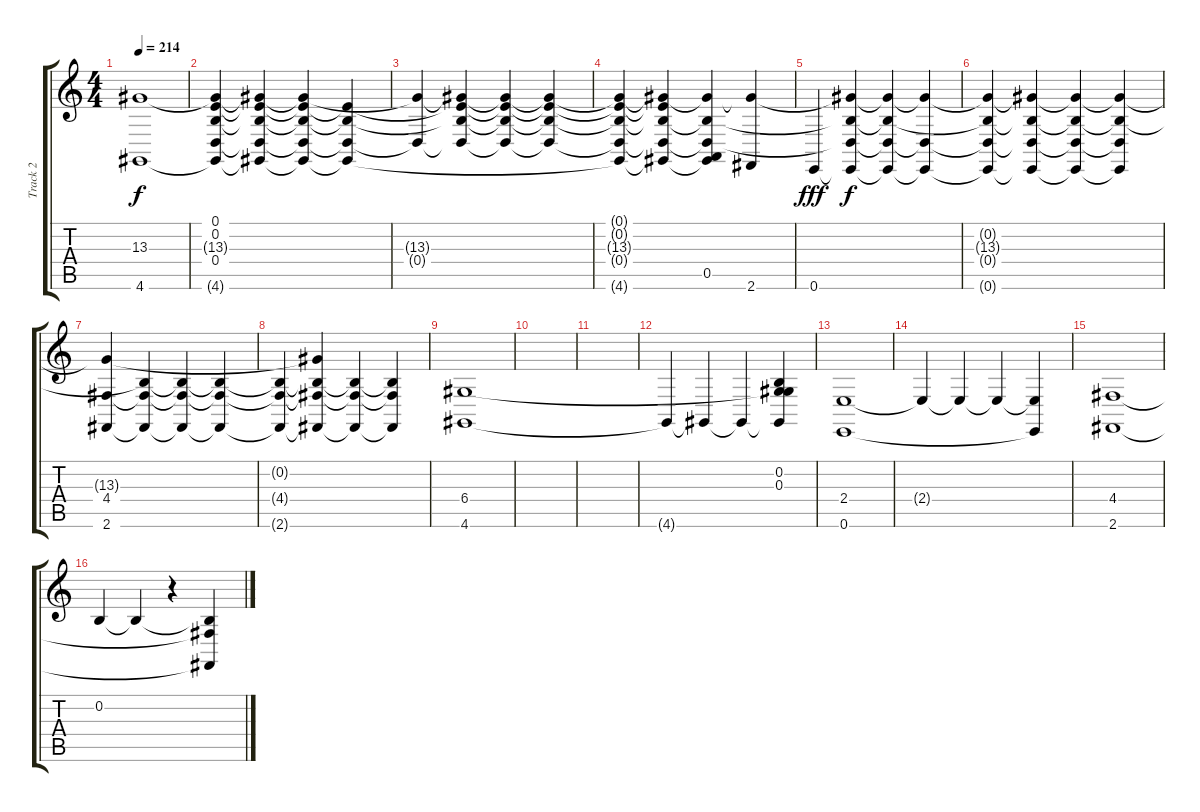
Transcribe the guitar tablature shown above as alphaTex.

\track ("Track 2" "Track 2") {instrument synthvoice}
\staff {score tabs}
\tuning (E4 B3 G3 D3 A2 E2) {hide}
\ts (4 4)
\tempo 214
\clef g2
\ks c
(13.3 4.6).1{dy f instrument synthvoice} |
(0.1 0.2 13.3{t} 0.4 4.6{t}).4 (0.1{t} 0.2{t} 13.3{t} 0.4{t} 4.6{t}).4 (0.1{t} 0.2{t} 13.3{t} 0.4{t} 4.6{t}).4 (0.1{t} 0.2{t} 0.4{t} 4.6{t}).4 |
(13.3{t} 0.4{t}).4 (0.1{t} 0.2{t} 13.3{t} 0.4{t}).4 (0.1{t} 0.2{t} 13.3{t} 0.4{t}).4 (0.1{t} 0.2{t} 13.3{t} 0.4{t}).4 |
(0.1{t} 0.2{t} 13.3{t} 0.4{t} 4.6{t}).4 (0.1{t} 0.2{t} 13.3{t} 0.4{t} 4.6{t}).4 (0.2{t} 13.3{t} 0.4{t} 0.5 4.6{t}).4 (13.3{t} 2.6).4 |
0.6.4{dy fff} (0.2{t} 13.3{t} 0.4{t} 0.6{t}).4{dy f} (0.2{t} 13.3{t} 0.4{t} 0.6{t}).4 (13.3{t} 0.4{t} 0.6{t}).4 |
(0.2{t} 13.3{t} 0.4{t} 0.6{t}).4 (0.2{t} 13.3{t} 0.4{t} 0.6{t}).4 (0.2{t} 13.3{t} 0.4{t} 0.6{t}).4 (0.2{t} 13.3{t} 0.4{t} 0.6{t}).4 |
(13.3{t} 4.4 2.6).4 (0.2{t} 4.4{t} 2.6{t}).4 (0.2{t} 4.4{t} 2.6{t}).4 (0.2{t} 4.4{t} 2.6{t}).4 |
(0.2{t} 4.4{t} 2.6{t}).4 (0.2{t} 13.3{t} 4.4{t} 2.6{t}).4 (0.2{t} 4.4{t} 2.6{t}).4 (0.2{t} 4.4{t} 2.6{t}).4 |
(6.4 4.6).1 |
|
|
4.6{t}.4 4.6{t}.4 4.6{t}.4 (0.2 0.3 6.4{t} 4.6{t}).4 |
(2.4 0.6).1 |
2.4{t}.4 2.4{t}.4 2.4{t}.4 (2.4{t} 0.6{t}).4 |
(4.4 2.6).1 |
0.2.4 0.2{t}.4 r.4 (0.2{t} 4.4{t} 2.6{t}).4
